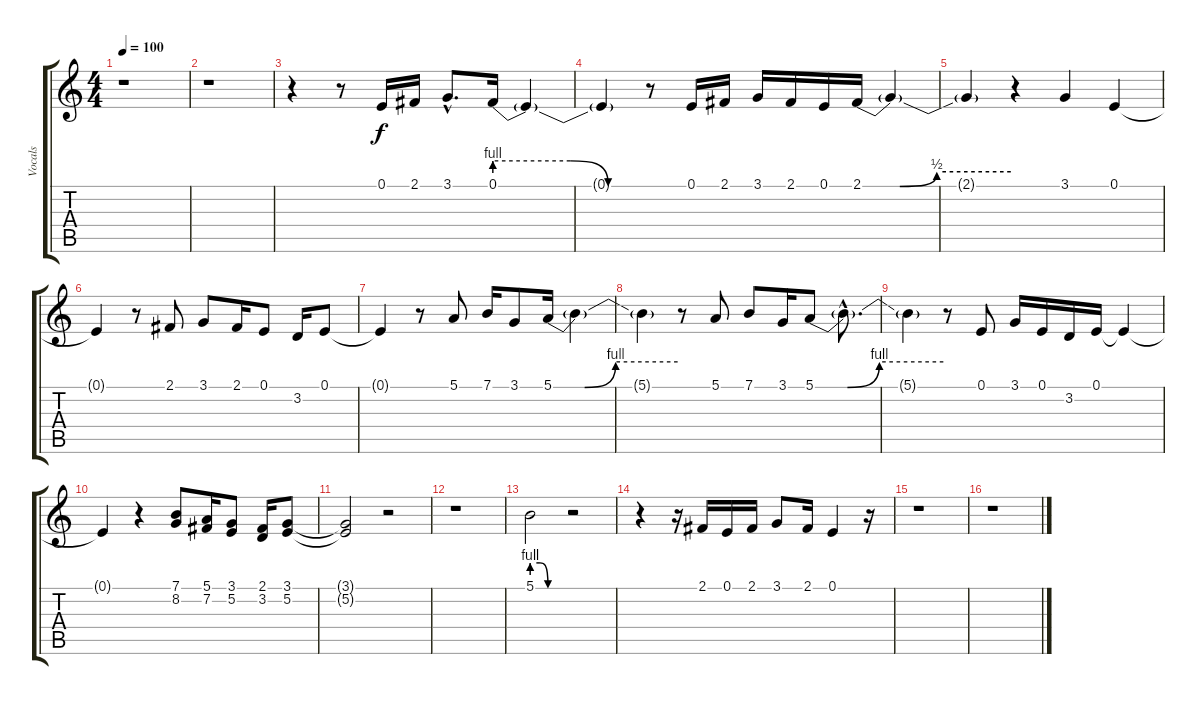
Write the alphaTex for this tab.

\track ("Vocals" "Vocals") {instrument violin}
\staff {score tabs}
\tuning (E4 B3 G3 D3 A2 E2) {hide}
\ts (4 4)
\tempo 100
\clef g2
\ks c
r.1{dy f} |
r.1 |
r.4 r.8 0.1.16 2.1.16 3.1{hac}.8{d} 0.1{be (custom 0 4 30 4 45 0 60 0)}.16 0.1{t}.4 |
0.1{t}.4 r.8 0.1.16 2.1.16 3.1.16 2.1.16 0.1.16 2.1{be (custom 0 0 15 0 30 2 60 2)}.16 2.1{t}.4 |
2.1{t}.4 r.4 3.1.4 0.1.4 |
0.1{t}.4 r.8 2.1.8 3.1.8 2.1.16 0.1.8 3.2.16 0.1.8 |
0.1{t}.4 r.8 5.1.8 7.1.16 3.1.8 5.1{be (custom 0 0 15 0 30 4 60 4)}.16 5.1{t}.4 |
5.1{t}.4 r.8 5.1.8 7.1.8 3.1.16 5.1{be (custom 0 0 15 0 30 4 60 4)}.8 5.1{hac t}.8{d} |
5.1{t}.4 r.8 0.1.8 3.1.16 0.1.16 3.2.16 0.1.16 0.1{t}.4 |
0.1{t}.4 r.4 (7.1 8.2).8 (5.1 7.2).16 (3.1 5.2).8 (2.1 3.2).16 (3.1 5.2).8 |
(3.1{t} 5.2{t}).2 r.2 |
r.1 |
5.1{be (custom 0 4 15 4 30 0 60 0)}.2 r.2 |
r.4 r.16 2.1.16 0.1.16 2.1.16 3.1.8 2.1.16 0.1.4 r.16 |
r.1 |
r.1
